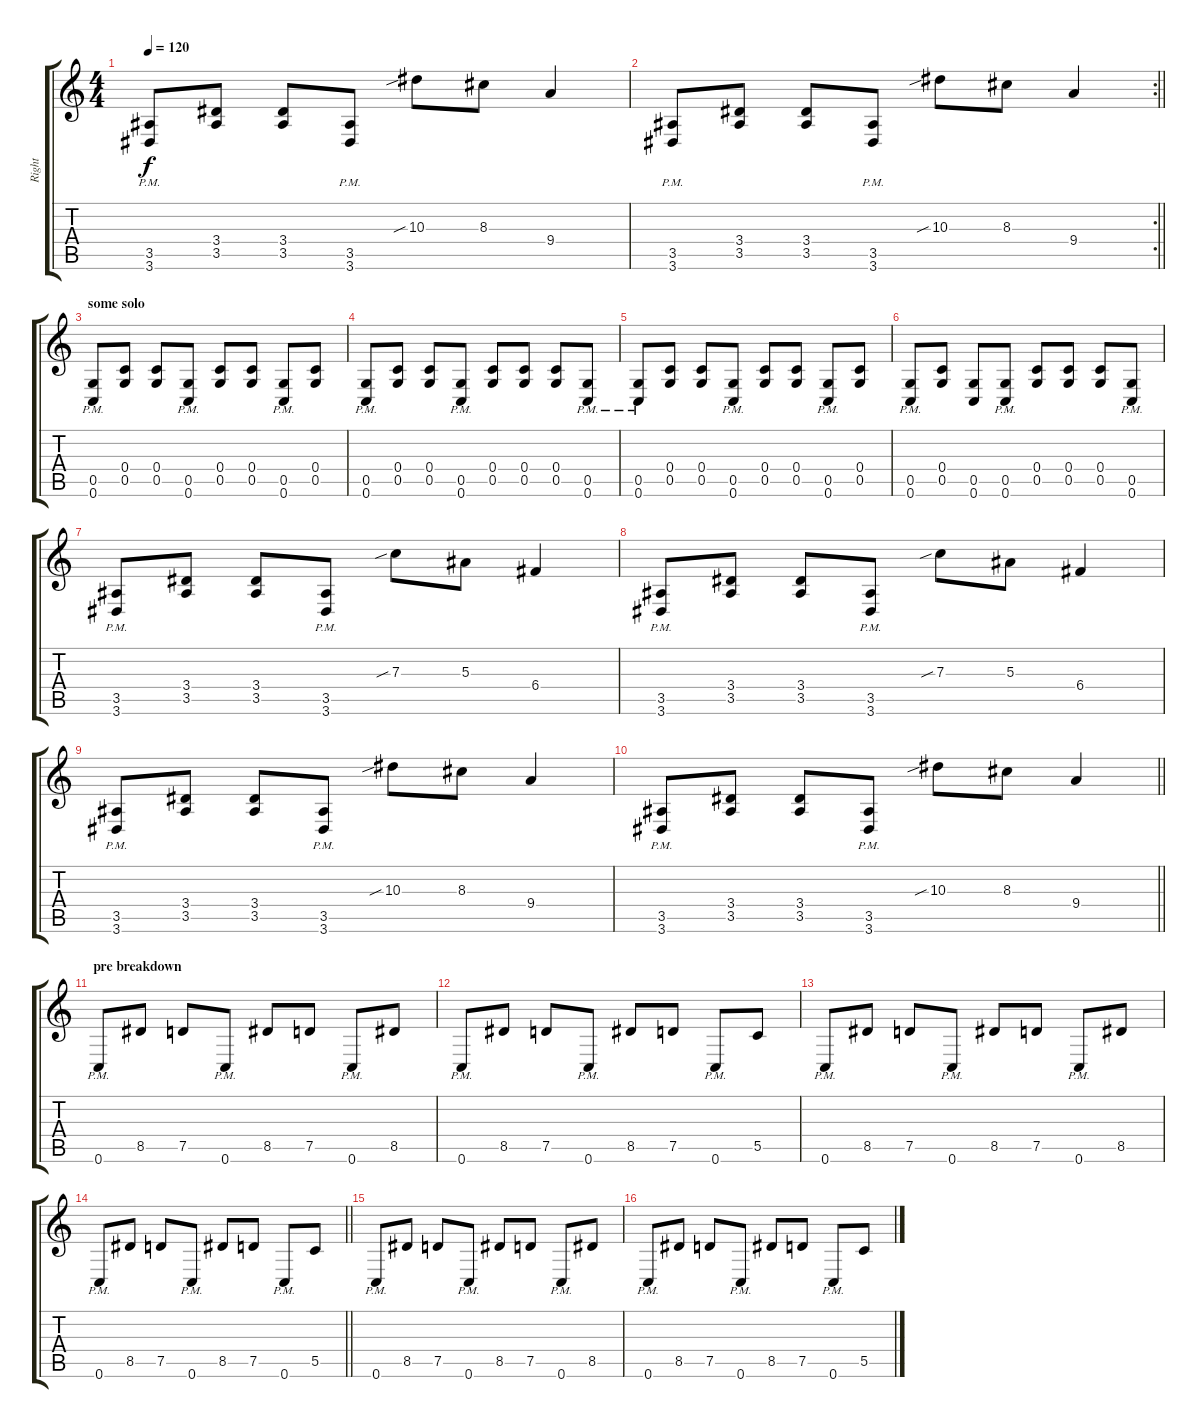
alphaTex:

\track ("Right" "Right") {instrument overdrivenguitar}
\staff {score tabs}
\tuning (D4 A3 F3 C3 G2 C2) {hide}
\ts (4 4)
\tempo 120
\clef g2
\ks c
(3.5{pm} 3.6{pm}).8{dy f} (3.4 3.5).8 (3.4 3.5).8 (3.5{pm} 3.6{pm}).8 10.3{sib}.8 8.3.8 9.4.4 |
\rc 2
\barLineRight lightlight
(3.5{pm} 3.6{pm}).8 (3.4 3.5).8 (3.4 3.5).8 (3.5{pm} 3.6{pm}).8 10.3{sib}.8 8.3.8 9.4.4 |
\section ("" "some solo")
(0.5{pm} 0.6{pm}).8 (0.4 0.5).8 (0.4 0.5).8 (0.5{pm} 0.6{pm}).8 (0.4 0.5).8 (0.4 0.5).8 (0.5{pm} 0.6{pm}).8 (0.4 0.5).8 |
(0.5{pm} 0.6{pm}).8 (0.4 0.5).8 (0.4 0.5).8 (0.5{pm} 0.6{pm}).8 (0.4 0.5).8 (0.4 0.5).8 (0.4 0.5).8 (0.5{pm} 0.6{pm}).8 |
(0.5{pm} 0.6{pm}).8 (0.4 0.5).8 (0.4 0.5).8 (0.5{pm} 0.6{pm}).8 (0.4 0.5).8 (0.4 0.5).8 (0.5{pm} 0.6{pm}).8 (0.4 0.5).8 |
(0.5{pm} 0.6{pm}).8 (0.4 0.5).8 (0.5 0.6).8 (0.5{pm} 0.6{pm}).8 (0.4 0.5).8 (0.4 0.5).8 (0.4 0.5).8 (0.5{pm} 0.6{pm}).8 |
(3.5{pm} 3.6{pm}).8 (3.4 3.5).8 (3.4 3.5).8 (3.5{pm} 3.6{pm}).8 7.3{sib}.8 5.3.8 6.4.4 |
(3.5{pm} 3.6{pm}).8 (3.4 3.5).8 (3.4 3.5).8 (3.5{pm} 3.6{pm}).8 7.3{sib}.8 5.3.8 6.4.4 |
(3.5{pm} 3.6{pm}).8 (3.4 3.5).8 (3.4 3.5).8 (3.5{pm} 3.6{pm}).8 10.3{sib}.8 8.3.8 9.4.4 |
\barLineRight lightlight
(3.5{pm} 3.6{pm}).8 (3.4 3.5).8 (3.4 3.5).8 (3.5{pm} 3.6{pm}).8 10.3{sib}.8 8.3.8 9.4.4 |
\section ("" "pre breakdown")
0.6{pm}.8 8.5.8 7.5.8 0.6{pm}.8 8.5.8 7.5.8 0.6{pm}.8 8.5.8 |
0.6{pm}.8 8.5.8 7.5.8 0.6{pm}.8 8.5.8 7.5.8 0.6{pm}.8 5.5.8 |
0.6{pm}.8 8.5.8 7.5.8 0.6{pm}.8 8.5.8 7.5.8 0.6{pm}.8 8.5.8 |
\barLineRight lightlight
0.6{pm}.8 8.5.8 7.5.8 0.6{pm}.8 8.5.8 7.5.8 0.6{pm}.8 5.5.8 |
0.6{pm}.8 8.5.8 7.5.8 0.6{pm}.8 8.5.8 7.5.8 0.6{pm}.8 8.5.8 |
0.6{pm}.8 8.5.8 7.5.8 0.6{pm}.8 8.5.8 7.5.8 0.6{pm}.8 5.5.8
